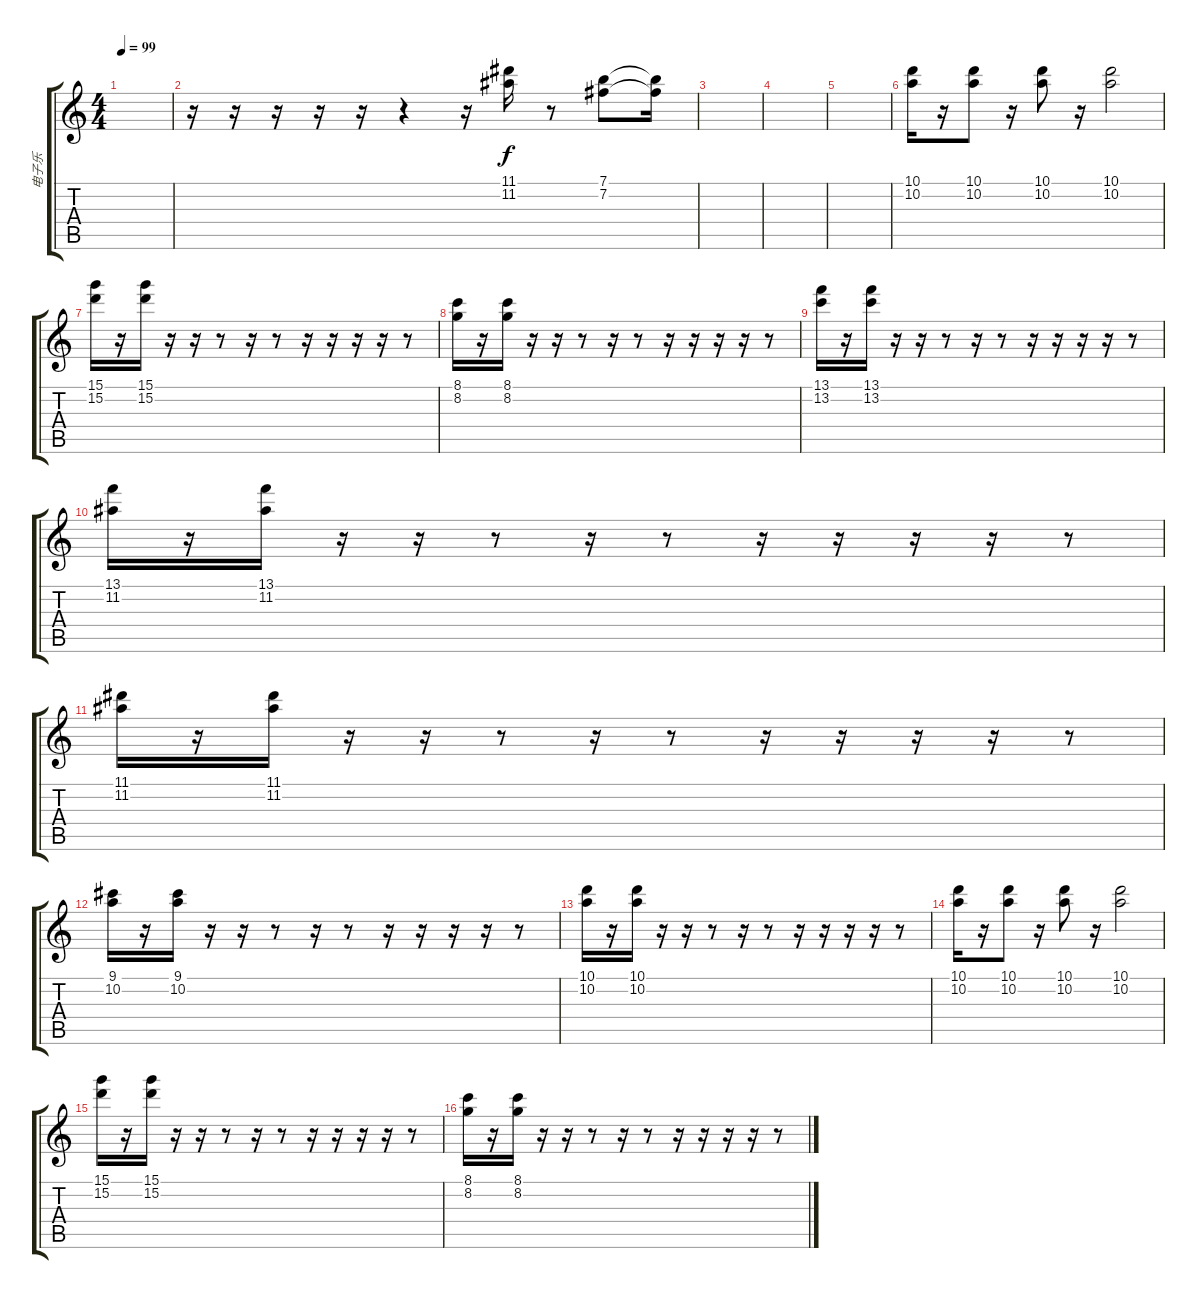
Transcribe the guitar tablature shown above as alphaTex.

\track ("电子乐" "电子乐") {instrument acousticguitarsteel}
\staff {score tabs}
\tuning (E4 B3 G3 D3 A2 E2) {hide}
\ts (4 4)
\tempo 99
\clef g2
\ks c
|
r.16 r.16 r.16 r.16 r.16 r.4 r.16 (11.1 11.2).16 r.8 (7.1 7.2).8 (7.1{t} 7.2{t}).16 |
|
|
|
(10.1 10.2).16 r.16 (10.1 10.2).8 r.16 (10.1 10.2).8 r.16 (10.1 10.2).2 |
(15.1 15.2).16 r.16 (15.1 15.2).16 r.16 r.16 r.8 r.16 r.8 r.16 r.16 r.16 r.16 r.8 |
(8.1 8.2).16 r.16 (8.1 8.2).16 r.16 r.16 r.8 r.16 r.8 r.16 r.16 r.16 r.16 r.8 |
(13.1 13.2).16 r.16 (13.1 13.2).16 r.16 r.16 r.8 r.16 r.8 r.16 r.16 r.16 r.16 r.8 |
(13.1 11.2).16 r.16 (13.1 11.2).16 r.16 r.16 r.8 r.16 r.8 r.16 r.16 r.16 r.16 r.8 |
(11.1 11.2).16 r.16 (11.1 11.2).16 r.16 r.16 r.8 r.16 r.8 r.16 r.16 r.16 r.16 r.8 |
(9.1 10.2).16 r.16 (9.1 10.2).16 r.16 r.16 r.8 r.16 r.8 r.16 r.16 r.16 r.16 r.8 |
(10.1 10.2).16 r.16 (10.1 10.2).16 r.16 r.16 r.8 r.16 r.8 r.16 r.16 r.16 r.16 r.8 |
(10.1 10.2).16 r.16 (10.1 10.2).8 r.16 (10.1 10.2).8 r.16 (10.1 10.2).2 |
(15.1 15.2).16 r.16 (15.1 15.2).16 r.16 r.16 r.8 r.16 r.8 r.16 r.16 r.16 r.16 r.8 |
(8.1 8.2).16 r.16 (8.1 8.2).16 r.16 r.16 r.8 r.16 r.8 r.16 r.16 r.16 r.16 r.8
